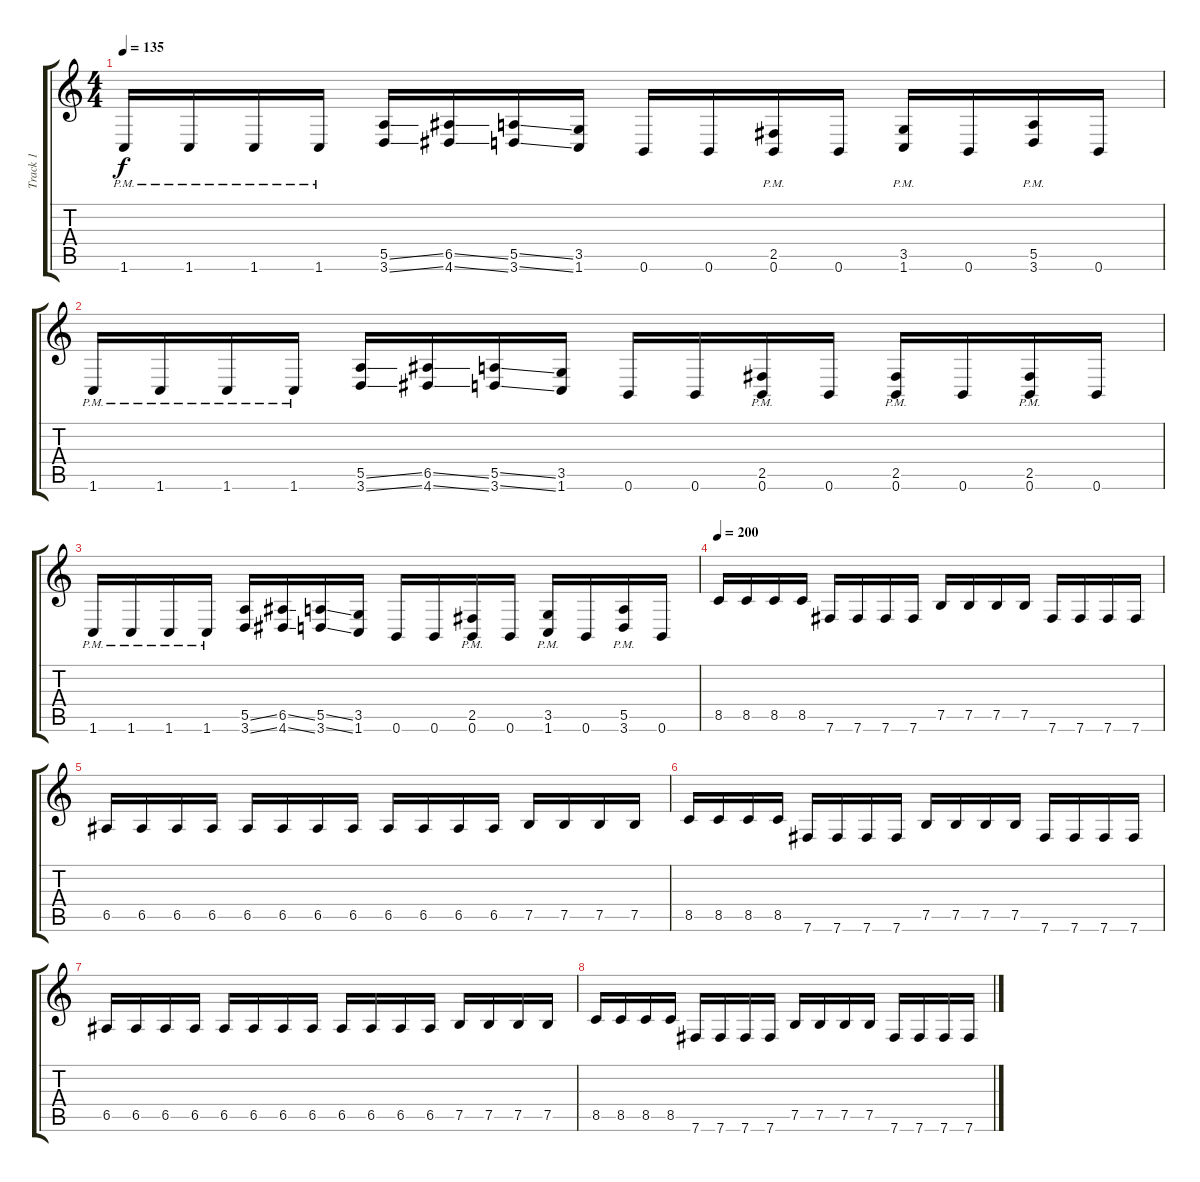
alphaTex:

\track ("Track 1" "Track 1") {instrument distortionguitar}
\staff {score tabs}
\tuning (B3 Gb3 D3 A2 E2 B1) {hide}
\ts (4 4)
\tempo 135
\clef g2
\ks c
1.6{pm}.16{dy f} 1.6{pm}.16 1.6{pm}.16 1.6{pm}.16 (5.5{ss} 3.6{ss}).16 (6.5{ss} 4.6{ss}).16 (5.5{ss} 3.6{ss}).16 (3.5 1.6).16 0.6.16 0.6.16 (2.5{pm} 0.6{pm}).16 0.6.16 (3.5{pm} 1.6{pm}).16 0.6.16 (5.5{pm} 3.6{pm}).16 0.6.16 |
1.6{pm}.16 1.6{pm}.16 1.6{pm}.16 1.6{pm}.16 (5.5{ss} 3.6{ss}).16 (6.5{ss} 4.6{ss}).16 (5.5{ss} 3.6{ss}).16 (3.5 1.6).16 0.6.16 0.6.16 (2.5{pm} 0.6{pm}).16 0.6.16 (2.5{pm} 0.6{pm}).16 0.6.16 (2.5{pm} 0.6{pm}).16 0.6.16 |
1.6{pm}.16 1.6{pm}.16 1.6{pm}.16 1.6{pm}.16 (5.5{ss} 3.6{ss}).16 (6.5{ss} 4.6{ss}).16 (5.5{ss} 3.6{ss}).16 (3.5 1.6).16 0.6.16 0.6.16 (2.5{pm} 0.6{pm}).16 0.6.16 (3.5{pm} 1.6{pm}).16 0.6.16 (5.5{pm} 3.6{pm}).16 0.6.16 |
\tempo 200
8.5.16 8.5.16 8.5.16 8.5.16 7.6.16 7.6.16 7.6.16 7.6.16 7.5.16 7.5.16 7.5.16 7.5.16 7.6.16 7.6.16 7.6.16 7.6.16 |
6.5.16 6.5.16 6.5.16 6.5.16 6.5.16 6.5.16 6.5.16 6.5.16 6.5.16 6.5.16 6.5.16 6.5.16 7.5.16 7.5.16 7.5.16 7.5.16 |
8.5.16 8.5.16 8.5.16 8.5.16 7.6.16 7.6.16 7.6.16 7.6.16 7.5.16 7.5.16 7.5.16 7.5.16 7.6.16 7.6.16 7.6.16 7.6.16 |
6.5.16 6.5.16 6.5.16 6.5.16 6.5.16 6.5.16 6.5.16 6.5.16 6.5.16 6.5.16 6.5.16 6.5.16 7.5.16 7.5.16 7.5.16 7.5.16 |
8.5.16 8.5.16 8.5.16 8.5.16 7.6.16 7.6.16 7.6.16 7.6.16 7.5.16 7.5.16 7.5.16 7.5.16 7.6.16 7.6.16 7.6.16 7.6.16
